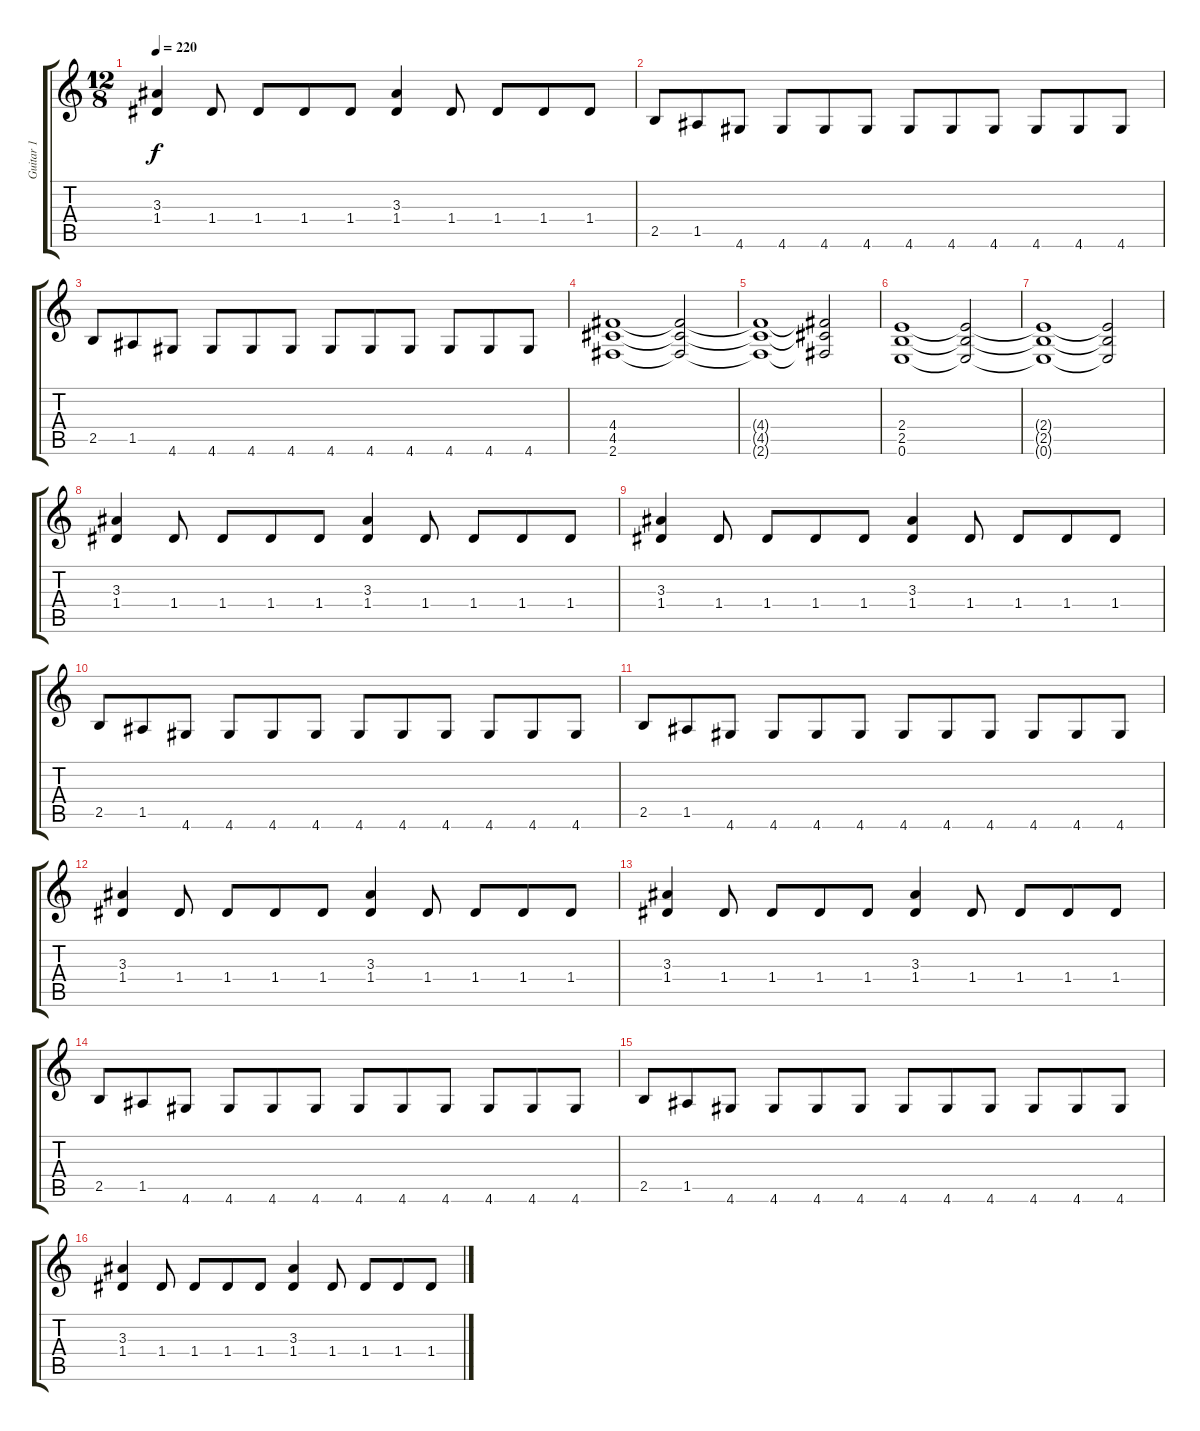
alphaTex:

\track ("Guitar 1" "Guitar 1") {instrument distortionguitar}
\staff {score tabs}
\tuning (E4 B3 G3 D3 A2 E2) {hide}
\ts (12 8)
\tempo 220
\clef g2
\ks c
(3.3 1.4).4{dy f} 1.4.8 1.4.8 1.4.8 1.4.8 (3.3 1.4).4 1.4.8 1.4.8 1.4.8 1.4.8 |
2.5.8 1.5.8 4.6.8 4.6.8 4.6.8 4.6.8 4.6.8 4.6.8 4.6.8 4.6.8 4.6.8 4.6.8 |
2.5.8 1.5.8 4.6.8 4.6.8 4.6.8 4.6.8 4.6.8 4.6.8 4.6.8 4.6.8 4.6.8 4.6.8 |
(4.4 4.5 2.6).1 (4.4{t} 4.5{t} 2.6{t}).2 |
(4.4{t} 4.5{t} 2.6{t}).1 (4.4{t} 4.5{t} 2.6{t}).2 |
(2.4 2.5 0.6).1 (2.4{t} 2.5{t} 0.6{t}).2 |
(2.4{t} 2.5{t} 0.6{t}).1 (2.4{t} 2.5{t} 0.6{t}).2 |
(3.3 1.4).4 1.4.8 1.4.8 1.4.8 1.4.8 (3.3 1.4).4 1.4.8 1.4.8 1.4.8 1.4.8 |
(3.3 1.4).4 1.4.8 1.4.8 1.4.8 1.4.8 (3.3 1.4).4 1.4.8 1.4.8 1.4.8 1.4.8 |
2.5.8 1.5.8 4.6.8 4.6.8 4.6.8 4.6.8 4.6.8 4.6.8 4.6.8 4.6.8 4.6.8 4.6.8 |
2.5.8 1.5.8 4.6.8 4.6.8 4.6.8 4.6.8 4.6.8 4.6.8 4.6.8 4.6.8 4.6.8 4.6.8 |
(3.3 1.4).4 1.4.8 1.4.8 1.4.8 1.4.8 (3.3 1.4).4 1.4.8 1.4.8 1.4.8 1.4.8 |
(3.3 1.4).4 1.4.8 1.4.8 1.4.8 1.4.8 (3.3 1.4).4 1.4.8 1.4.8 1.4.8 1.4.8 |
2.5.8 1.5.8 4.6.8 4.6.8 4.6.8 4.6.8 4.6.8 4.6.8 4.6.8 4.6.8 4.6.8 4.6.8 |
2.5.8 1.5.8 4.6.8 4.6.8 4.6.8 4.6.8 4.6.8 4.6.8 4.6.8 4.6.8 4.6.8 4.6.8 |
(3.3 1.4).4 1.4.8 1.4.8 1.4.8 1.4.8 (3.3 1.4).4 1.4.8 1.4.8 1.4.8 1.4.8
